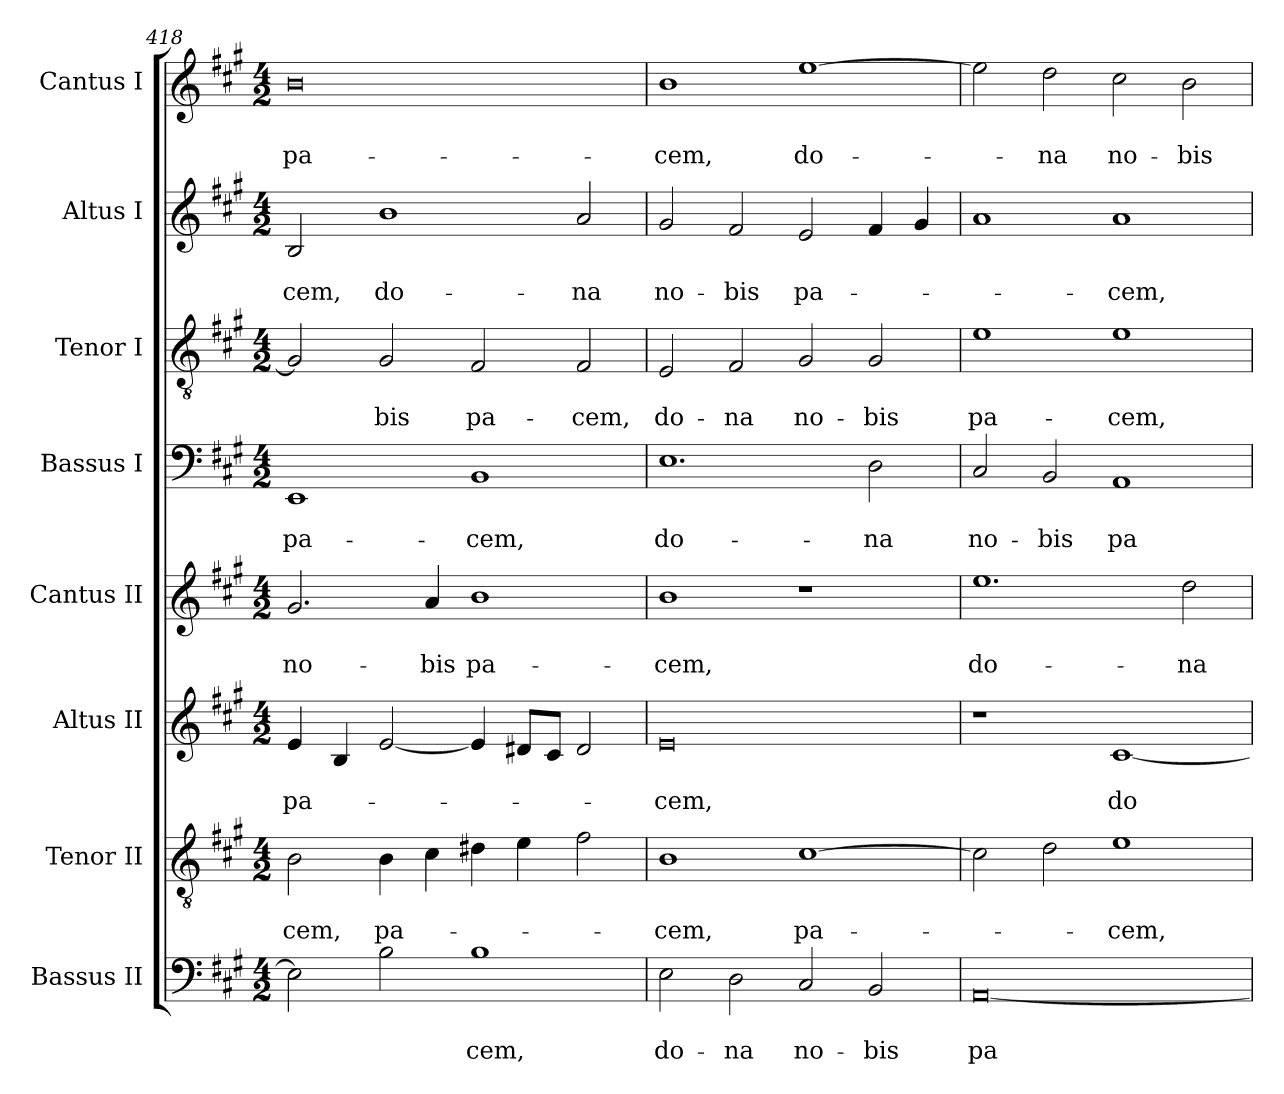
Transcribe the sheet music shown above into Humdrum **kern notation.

**kern	**text	**text	**kern	**text	**text	**kern	**text	**text	**kern	**text	**text	**kern	**text	**text	**kern	**text	**text	**kern	**text	**text	**kern	**text	**text
*part8	*part8	*part8	*part7	*part7	*part7	*part6	*part6	*part6	*part5	*part5	*part5	*part4	*part4	*part4	*part3	*part3	*part3	*part2	*part2	*part2	*part1	*part1	*part1
*staff8	*staff8	*staff8	*staff7	*staff7	*staff7	*staff6	*staff6	*staff6	*staff5	*staff5	*staff5	*staff4	*staff4	*staff4	*staff3	*staff3	*staff3	*staff2	*staff2	*staff2	*staff1	*staff1	*staff1
*I"Bassus II	*	*	*I"Tenor II	*	*	*I"Altus II	*	*	*I"Cantus II	*	*	*I"Bassus I	*	*	*I"Tenor I	*	*	*I"Altus I	*	*	*I"Cantus I	*	*
*I'B II	*	*	*I'T II	*	*	*I'A II	*	*	*I'C II	*	*	*I'B I	*	*	*I'T I	*	*	*I'A I	*	*	*I'C I	*	*
!!LO:PB:g=z
*clefF4	*	*	*clefGv2	*	*	*clefG2	*	*	*clefG2	*	*	*clefF4	*	*	*clefGv2	*	*	*clefG2	*	*	*clefG2	*	*
*k[f#c#g#]	*	*	*k[f#c#g#]	*	*	*k[f#c#g#]	*	*	*k[f#c#g#]	*	*	*k[f#c#g#]	*	*	*k[f#c#g#]	*	*	*k[f#c#g#]	*	*	*k[f#c#g#]	*	*
*A:	*	*	*A:	*	*	*A:	*	*	*A:	*	*	*A:	*	*	*A:	*	*	*A:	*	*	*A:	*	*
*M4/2	*	*	*M4/2	*	*	*M4/2	*	*	*M4/2	*	*	*M4/2	*	*	*M4/2	*	*	*M4/2	*	*	*M4/2	*	*
=418	=418	=418	=418	=418	=418	=418	=418	=418	=418	=418	=418	=418	=418	=418	=418	=418	=418	=418	=418	=418	=418	=418	=418
2E\]	.	.	2B\	.	-cem,	4e/	.	pa-	2.g#/	.	no-	1EE	.	pa-	2G#/]	.	.	2B/	.	-cem,	0b	.	pa-
.	.	.	.	.	.	4B/	.	.	.	.	.	.	.	.	.	.	.	.	.	.	.	.	.
2B\	.	.	4B\	.	pa-	[2e/	.	.	.	.	.	.	.	.	2G#/	.	-bis	1b	.	do-	.	.	.
.	.	.	4c#\	.	.	.	.	.	4a/	.	-bis	.	.	.	.	.	.	.	.	.	.	.	.
1B	.	-cem,	4d#X\	.	.	4e/]	.	.	1b	.	pa-	1BB	.	-cem,	2F#/	.	pa-	.	.	.	.	.	.
.	.	.	4e\	.	.	8d#X/L	.	.	.	.	.	.	.	.	.	.	.	.	.	.	.	.	.
.	.	.	.	.	.	8c#/J	.	.	.	.	.	.	.	.	.	.	.	.	.	.	.	.	.
.	.	.	2f#\	.	.	2d#/	.	.	.	.	.	.	.	.	2F#/	.	-cem,	2a/	.	-na	.	.	.
=419	=419	=419	=419	=419	=419	=419	=419	=419	=419	=419	=419	=419	=419	=419	=419	=419	=419	=419	=419	=419	=419	=419	=419
2E\	.	do-	1B	.	-cem,	0e	.	-cem,	1b	.	-cem,	1.E	.	do-	2E/	.	do-	2g#/	.	no-	1b	.	-cem,
2D\	.	-na	.	.	.	.	.	.	.	.	.	.	.	.	2F#/	.	-na	2f#/	.	-bis	.	.	.
2C#/	.	no-	[1c#	.	pa-	.	.	.	1r	.	.	.	.	.	2G#/	.	no-	2e/	.	pa-	[1ee	.	do-
2BB/	.	-bis	.	.	.	.	.	.	.	.	.	2D\	.	-na	2G#/	.	-bis	4f#/	.	.	.	.	.
.	.	.	.	.	.	.	.	.	.	.	.	.	.	.	.	.	.	4g#/	.	.	.	.	.
=420	=420	=420	=420	=420	=420	=420	=420	=420	=420	=420	=420	=420	=420	=420	=420	=420	=420	=420	=420	=420	=420	=420	=420
[0AA	.	pa-	2c#\]	.	.	1r	.	.	1.ee	.	do-	2C#/	.	no-	1e	.	pa-	1a	.	.	2ee\]	.	.
.	.	.	2d\	.	.	.	.	.	.	.	.	2BB/	.	-bis	.	.	.	.	.	.	2dd\	.	-na
.	.	.	1e	.	-cem,	[1c#	.	do-	.	.	.	1AA	.	pa-	1e	.	-cem,	1a	.	-cem,	2cc#\	.	no-
.	.	.	.	.	.	.	.	.	2dd\	.	-na	.	.	.	.	.	.	.	.	.	2b\	.	-bis
=	=	=	=	=	=	=	=	=	=	=	=	=	=	=	=	=	=	=	=	=	=	=	=
*-	*-	*-	*-	*-	*-	*-	*-	*-	*-	*-	*-	*-	*-	*-	*-	*-	*-	*-	*-	*-	*-	*-	*-
